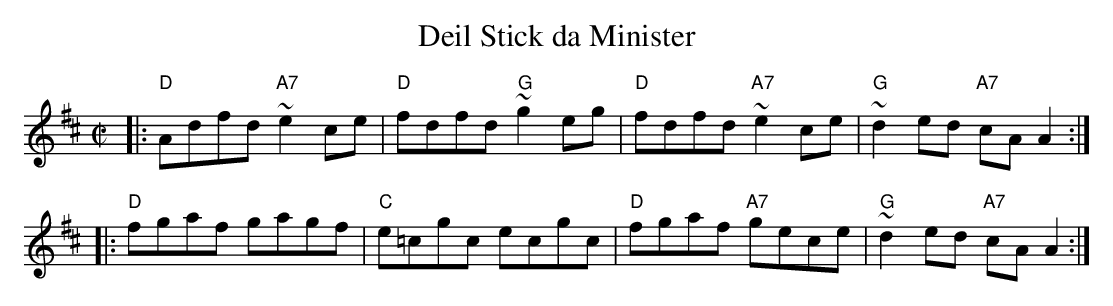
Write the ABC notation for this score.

X:1
T:Deil Stick da Minister
M:C|
L:1/8
K:D
|: "D"Adfd "A7"~e2ce | "D"fdfd "G"~g2eg | "D"fdfd "A7"~e2ce | "G"~d2ed "A7"cAA2 :|
|: "D"fgaf      gagf | "C"e=cgc    ecgc | "D"fgaf "A7"gece  | "G"~d2ed "A7"cAA2 :|
